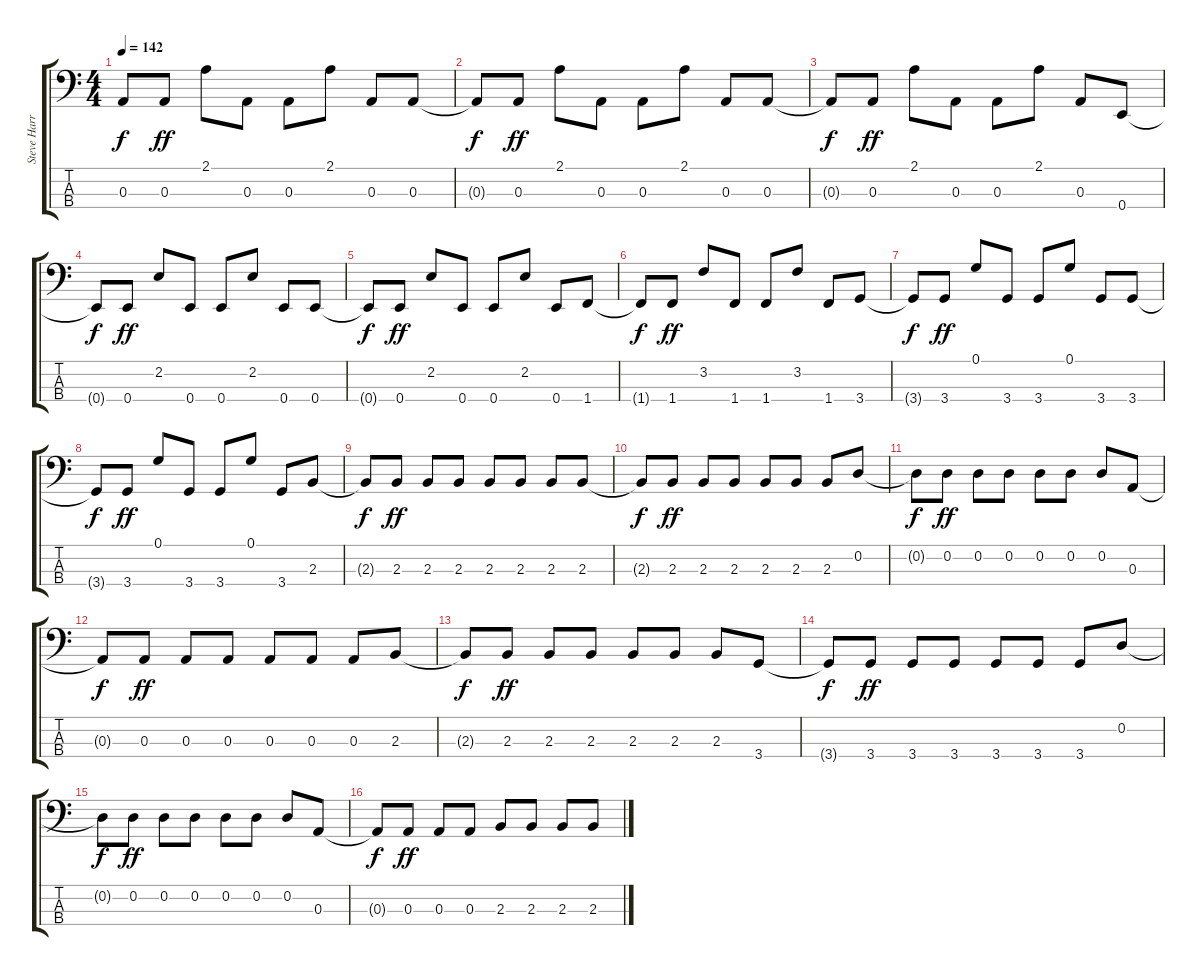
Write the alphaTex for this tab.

\track ("Steve Harris" "Steve Harr") {instrument electricbassfinger}
\staff {score tabs}
\tuning (G2 D2 A1 E1) {hide}
\ts (4 4)
\tempo 142
\clef f4
\ks c
0.3{t}.8{dy f} 0.3.8{dy ff} 2.1.8 0.3.8 0.3.8 2.1.8 0.3.8 0.3.8 |
0.3{t}.8{dy f} 0.3.8{dy ff} 2.1.8 0.3.8 0.3.8 2.1.8 0.3.8 0.3.8 |
0.3{t}.8{dy f} 0.3.8{dy ff} 2.1.8 0.3.8 0.3.8 2.1.8 0.3.8 0.4.8 |
0.4{t}.8{dy f} 0.4.8{dy ff} 2.2.8 0.4.8 0.4.8 2.2.8 0.4.8 0.4.8 |
0.4{t}.8{dy f} 0.4.8{dy ff} 2.2.8 0.4.8 0.4.8 2.2.8 0.4.8 1.4.8 |
1.4{t}.8{dy f} 1.4.8{dy ff} 3.2.8 1.4.8 1.4.8 3.2.8 1.4.8 3.4.8 |
3.4{t}.8{dy f} 3.4.8{dy ff} 0.1.8 3.4.8 3.4.8 0.1.8 3.4.8 3.4.8 |
3.4{t}.8{dy f} 3.4.8{dy ff} 0.1.8 3.4.8 3.4.8 0.1.8 3.4.8 2.3.8 |
2.3{t}.8{dy f} 2.3.8{dy ff} 2.3.8 2.3.8 2.3.8 2.3.8 2.3.8 2.3.8 |
2.3{t}.8{dy f} 2.3.8{dy ff} 2.3.8 2.3.8 2.3.8 2.3.8 2.3.8 0.2.8 |
0.2{t}.8{dy f} 0.2.8{dy ff} 0.2.8 0.2.8 0.2.8 0.2.8 0.2.8 0.3.8 |
0.3{t}.8{dy f} 0.3.8{dy ff} 0.3.8 0.3.8 0.3.8 0.3.8 0.3.8 2.3.8 |
2.3{t}.8{dy f} 2.3.8{dy ff} 2.3.8 2.3.8 2.3.8 2.3.8 2.3.8 3.4.8 |
3.4{t}.8{dy f} 3.4.8{dy ff} 3.4.8 3.4.8 3.4.8 3.4.8 3.4.8 0.2.8 |
0.2{t}.8{dy f} 0.2.8{dy ff} 0.2.8 0.2.8 0.2.8 0.2.8 0.2.8 0.3.8 |
0.3{t}.8{dy f} 0.3.8{dy ff} 0.3.8 0.3.8 2.3.8 2.3.8 2.3.8 2.3.8
